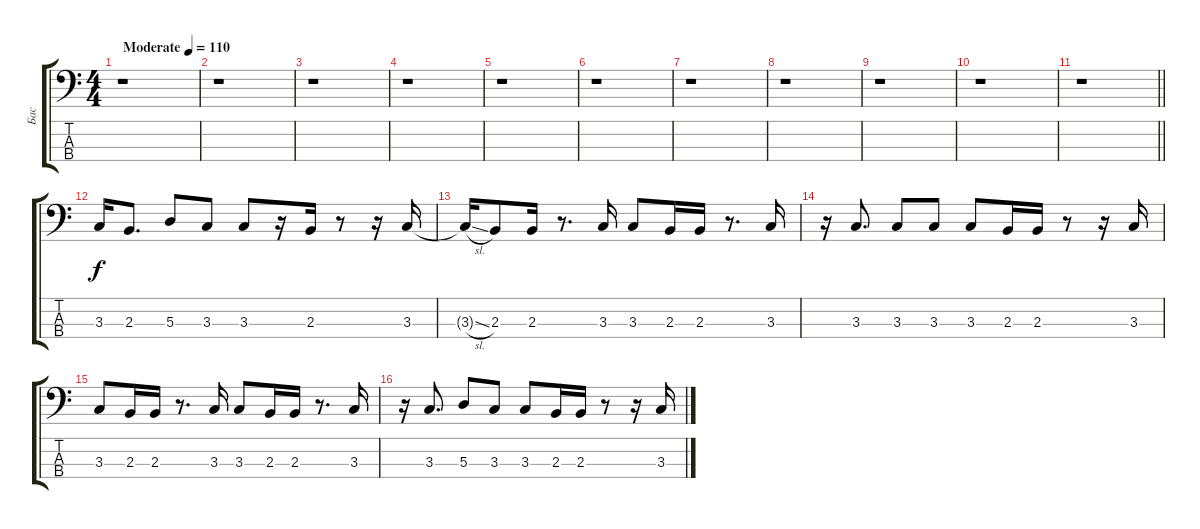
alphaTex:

\track ("Бас" "Бас") {instrument electricbassfinger}
\staff {score tabs}
\tuning (G2 D2 A1 E1) {hide}
\ts (4 4)
\tempo (110 "Moderate")
\clef f4
\ks c
r.1{dy f instrument electricbassfinger} |
r.1 |
r.1 |
r.1 |
r.1 |
r.1 |
r.1 |
r.1 |
r.1 |
r.1 |
\barLineRight lightlight
r.1 |
3.3.16 2.3.8{d} 5.3.8 3.3.8 3.3.8 r.16 2.3.16 r.8 r.16 3.3.16 |
3.3{sl t}.16 2.3.8 2.3.16 r.8{d} 3.3.16 3.3.8 2.3.16 2.3.16 r.8{d} 3.3.16 |
r.16 3.3.8{d} 3.3.8 3.3.8 3.3.8 2.3.16 2.3.16 r.8 r.16 3.3.16 |
3.3.8 2.3.16 2.3.16 r.8{d} 3.3.16 3.3.8 2.3.16 2.3.16 r.8{d} 3.3.16 |
r.16 3.3.8{d} 5.3.8 3.3.8 3.3.8 2.3.16 2.3.16 r.8 r.16 3.3.16
